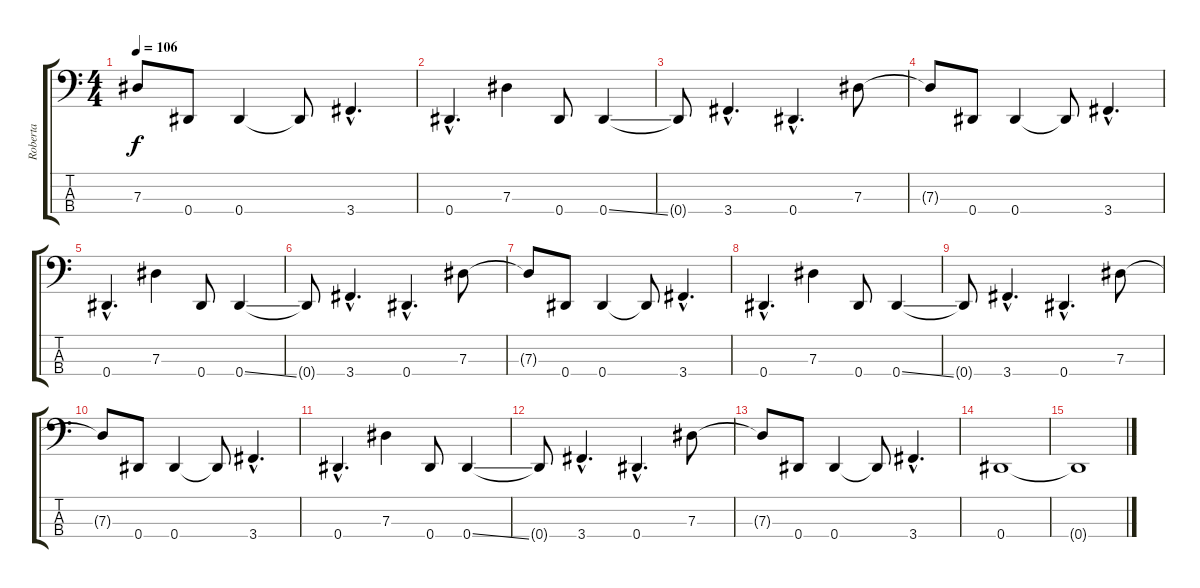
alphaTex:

\track ("Roberta" "Roberta") {instrument electricbassfinger}
\staff {score tabs}
\tuning (Gb2 Db2 Ab1 Eb1) {hide}
\ts (4 4)
\tempo 106
\clef f4
\ks c
7.3{t}.8{dy f} 0.4.8 0.4.4 0.4{t}.8 3.4{hac}.4{d} |
0.4{hac}.4{d} 7.3.4 0.4.8 0.4{ss}.4 |
0.4{t}.8 3.4{hac}.4{d} 0.4{hac}.4{d} 7.3.8 |
7.3{t}.8 0.4.8 0.4.4 0.4{t}.8 3.4{hac}.4{d} |
0.4{hac}.4{d} 7.3.4 0.4.8 0.4{ss}.4 |
0.4{t}.8 3.4{hac}.4{d} 0.4{hac}.4{d} 7.3.8 |
7.3{t}.8 0.4.8 0.4.4 0.4{t}.8 3.4{hac}.4{d} |
0.4{hac}.4{d} 7.3.4 0.4.8 0.4{ss}.4 |
0.4{t}.8 3.4{hac}.4{d} 0.4{hac}.4{d} 7.3.8 |
7.3{t}.8 0.4.8 0.4.4 0.4{t}.8 3.4{hac}.4{d} |
0.4{hac}.4{d} 7.3.4 0.4.8 0.4{ss}.4 |
0.4{t}.8 3.4{hac}.4{d} 0.4{hac}.4{d} 7.3.8 |
7.3{t}.8 0.4.8 0.4.4 0.4{t}.8 3.4{hac}.4{d} |
0.4.1 |
0.4{t}.1
